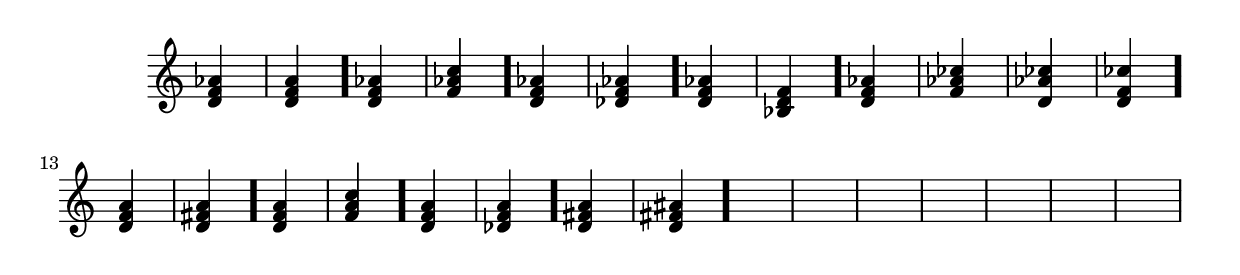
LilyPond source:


line_one = \relative c' {
  % dim → min, 3.
  <d f as>4     <d f a>    \bar "."
  
  % dim → min, 1.
  <d f as>     <f as c>   \bar "."
  
  % dim → maj, 1.
  <d f as>     <des f as> \bar "."

  % dim → maj, 3.
  <d f as>     <bes d f>  \bar "."

  % dim → dim
  <d f as>     <f as ces>  <d as' ces>  <d f ces'>  \bar "."

  % min → maj, 2.
  <d f a>      <d fis a>    \bar "."

  % min → maj, 2.
  <d f a>      <f a c>    \bar "."

  % min → aug, 2.
  <d f a>      <des f a>    \bar "."

  % maj → aug, 2.
  <d fis a>      <d fis ais>    \bar "."

  s1 s2 s4
}


\score {
  <<  
  \new Staff {
    \new Voice = "one" \time 1/4 \line_one
  }
  >>
    \layout {
    \context {
      \Staff
      \remove "Time_signature_engraver"
    }
    \context {
      \Voice
    }
    \context {
      \Score
      \override SpacingSpanner.base-shortest-duration = #(ly:make-moment 1/32)
    }
  }
}